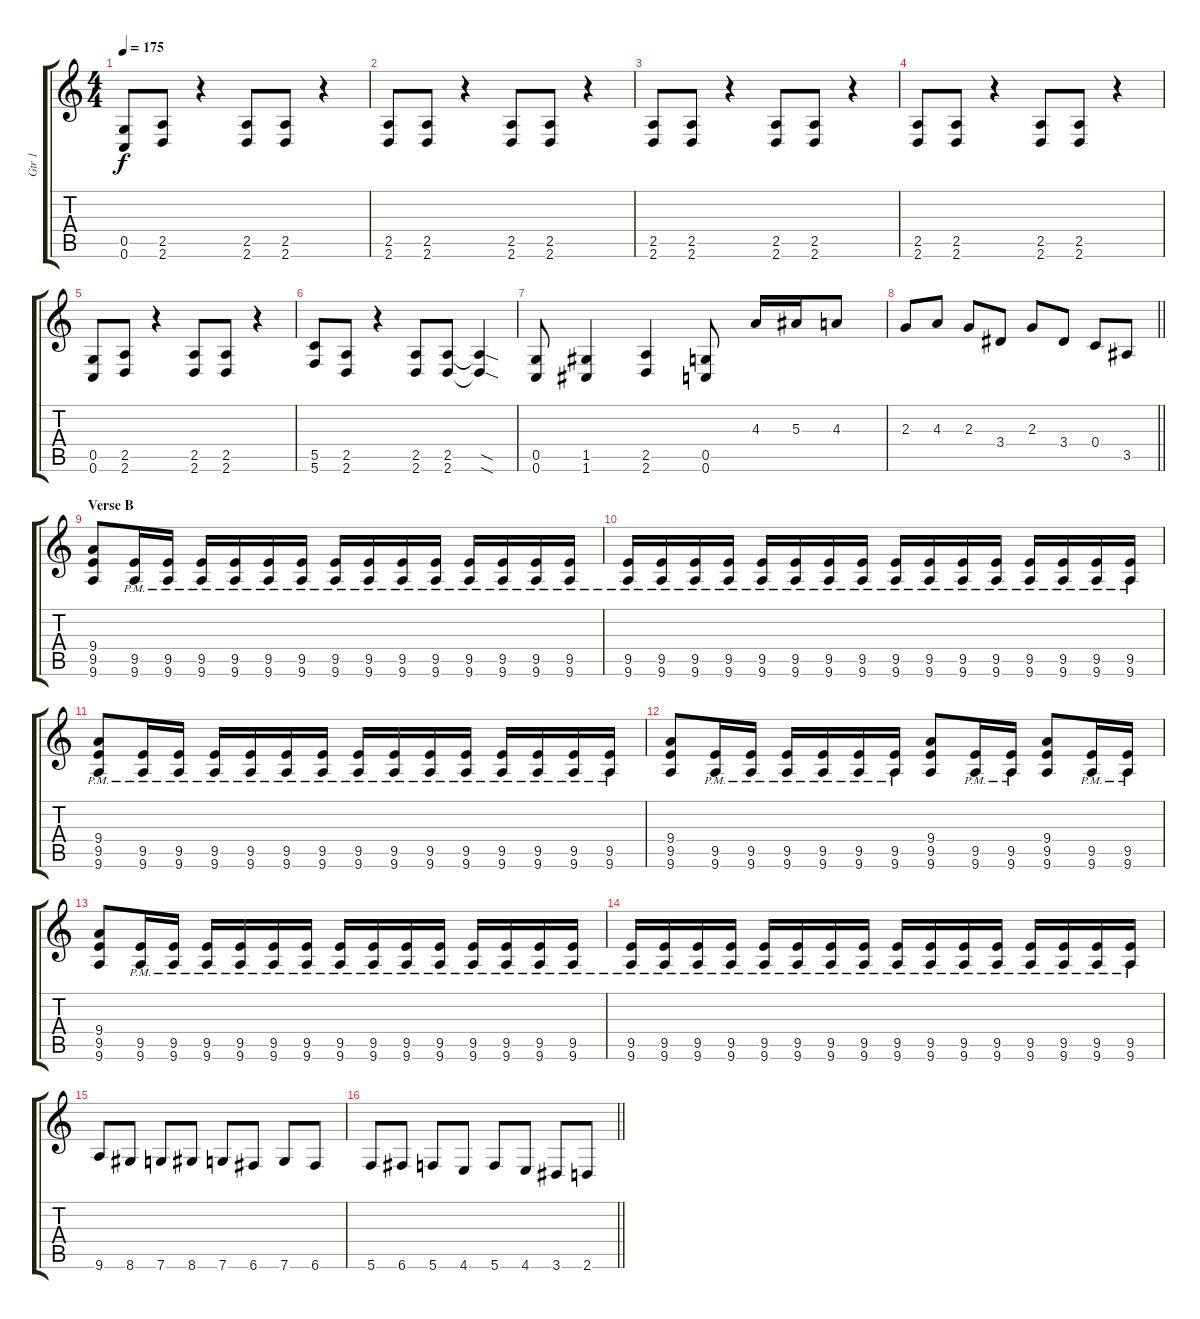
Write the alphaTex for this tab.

\track ("Gtr 1" "Gtr 1") {instrument distortionguitar}
\staff {score tabs}
\tuning (D4 A3 F3 C3 G2 C2) {hide}
\ts (4 4)
\tempo 175
\clef g2
\ks c
(0.5 0.6).8{dy f} (2.5 2.6).8 r.4 (2.5 2.6).8 (2.5 2.6).8 r.4 |
(2.5 2.6).8 (2.5 2.6).8 r.4 (2.5 2.6).8 (2.5 2.6).8 r.4 |
(2.5 2.6).8 (2.5 2.6).8 r.4 (2.5 2.6).8 (2.5 2.6).8 r.4 |
(2.5 2.6).8 (2.5 2.6).8 r.4 (2.5 2.6).8 (2.5 2.6).8 r.4 |
(0.5 0.6).8 (2.5 2.6).8 r.4 (2.5 2.6).8 (2.5 2.6).8 r.4 |
(5.5 5.6).8 (2.5 2.6).8 r.4 (2.5 2.6).8 (2.5 2.6).8 (2.5{sod t} 2.6{sod t}).4 |
(0.5 0.6).8 (1.5 1.6).4 (2.5 2.6).4 (0.5 0.6).8 4.3.16 5.3.16 4.3.8 |
\barLineRight lightlight
2.3.8 4.3.8 2.3.8 3.4.8 2.3.8 3.4.8 0.4.8 3.5.8 |
\section ("" "Verse B")
(9.4 9.5 9.6).8 (9.5{pm} 9.6{pm}).16 (9.5{pm} 9.6{pm}).16 (9.5{pm} 9.6{pm}).16 (9.5{pm} 9.6{pm}).16 (9.5{pm} 9.6{pm}).16 (9.5{pm} 9.6{pm}).16 (9.5{pm} 9.6{pm}).16 (9.5{pm} 9.6{pm}).16 (9.5{pm} 9.6{pm}).16 (9.5{pm} 9.6{pm}).16 (9.5{pm} 9.6{pm}).16 (9.5{pm} 9.6{pm}).16 (9.5{pm} 9.6{pm}).16 (9.5{pm} 9.6{pm}).16 |
(9.5{pm} 9.6{pm}).16 (9.5{pm} 9.6{pm}).16 (9.5{pm} 9.6{pm}).16 (9.5{pm} 9.6{pm}).16 (9.5{pm} 9.6{pm}).16 (9.5{pm} 9.6{pm}).16 (9.5{pm} 9.6{pm}).16 (9.5{pm} 9.6{pm}).16 (9.5{pm} 9.6{pm}).16 (9.5{pm} 9.6{pm}).16 (9.5{pm} 9.6{pm}).16 (9.5{pm} 9.6{pm}).16 (9.5{pm} 9.6{pm}).16 (9.5{pm} 9.6{pm}).16 (9.5{pm} 9.6{pm}).16 (9.5{pm} 9.6{pm}).16 |
(9.4 9.5{pm} 9.6{pm}).8 (9.5{pm} 9.6{pm}).16 (9.5{pm} 9.6{pm}).16 (9.5{pm} 9.6{pm}).16 (9.5{pm} 9.6{pm}).16 (9.5{pm} 9.6{pm}).16 (9.5{pm} 9.6{pm}).16 (9.5{pm} 9.6{pm}).16 (9.5{pm} 9.6{pm}).16 (9.5{pm} 9.6{pm}).16 (9.5{pm} 9.6{pm}).16 (9.5{pm} 9.6{pm}).16 (9.5{pm} 9.6{pm}).16 (9.5{pm} 9.6{pm}).16 (9.5{pm} 9.6{pm}).16 |
(9.4 9.5 9.6).8 (9.5{pm} 9.6{pm}).16 (9.5{pm} 9.6{pm}).16 (9.5{pm} 9.6{pm}).16 (9.5{pm} 9.6{pm}).16 (9.5{pm} 9.6{pm}).16 (9.5{pm} 9.6{pm}).16 (9.4 9.5 9.6).8 (9.5{pm} 9.6{pm}).16 (9.5{pm} 9.6{pm}).16 (9.4 9.5 9.6).8 (9.5{pm} 9.6{pm}).16 (9.5{pm} 9.6{pm}).16 |
(9.4 9.5 9.6).8 (9.5{pm} 9.6{pm}).16 (9.5{pm} 9.6{pm}).16 (9.5{pm} 9.6{pm}).16 (9.5{pm} 9.6{pm}).16 (9.5{pm} 9.6{pm}).16 (9.5{pm} 9.6{pm}).16 (9.5{pm} 9.6{pm}).16 (9.5{pm} 9.6{pm}).16 (9.5{pm} 9.6{pm}).16 (9.5{pm} 9.6{pm}).16 (9.5{pm} 9.6{pm}).16 (9.5{pm} 9.6{pm}).16 (9.5{pm} 9.6{pm}).16 (9.5{pm} 9.6{pm}).16 |
(9.5{pm} 9.6{pm}).16 (9.5{pm} 9.6{pm}).16 (9.5{pm} 9.6{pm}).16 (9.5{pm} 9.6{pm}).16 (9.5{pm} 9.6{pm}).16 (9.5{pm} 9.6{pm}).16 (9.5{pm} 9.6{pm}).16 (9.5{pm} 9.6{pm}).16 (9.5{pm} 9.6{pm}).16 (9.5{pm} 9.6{pm}).16 (9.5{pm} 9.6{pm}).16 (9.5{pm} 9.6{pm}).16 (9.5{pm} 9.6{pm}).16 (9.5{pm} 9.6{pm}).16 (9.5{pm} 9.6{pm}).16 (9.5{pm} 9.6{pm}).16 |
9.6.8 8.6.8 7.6.8 8.6.8 7.6.8 6.6.8 7.6.8 6.6.8 |
\barLineRight lightlight
5.6.8 6.6.8 5.6.8 4.6.8 5.6.8 4.6.8 3.6.8 2.6.8
